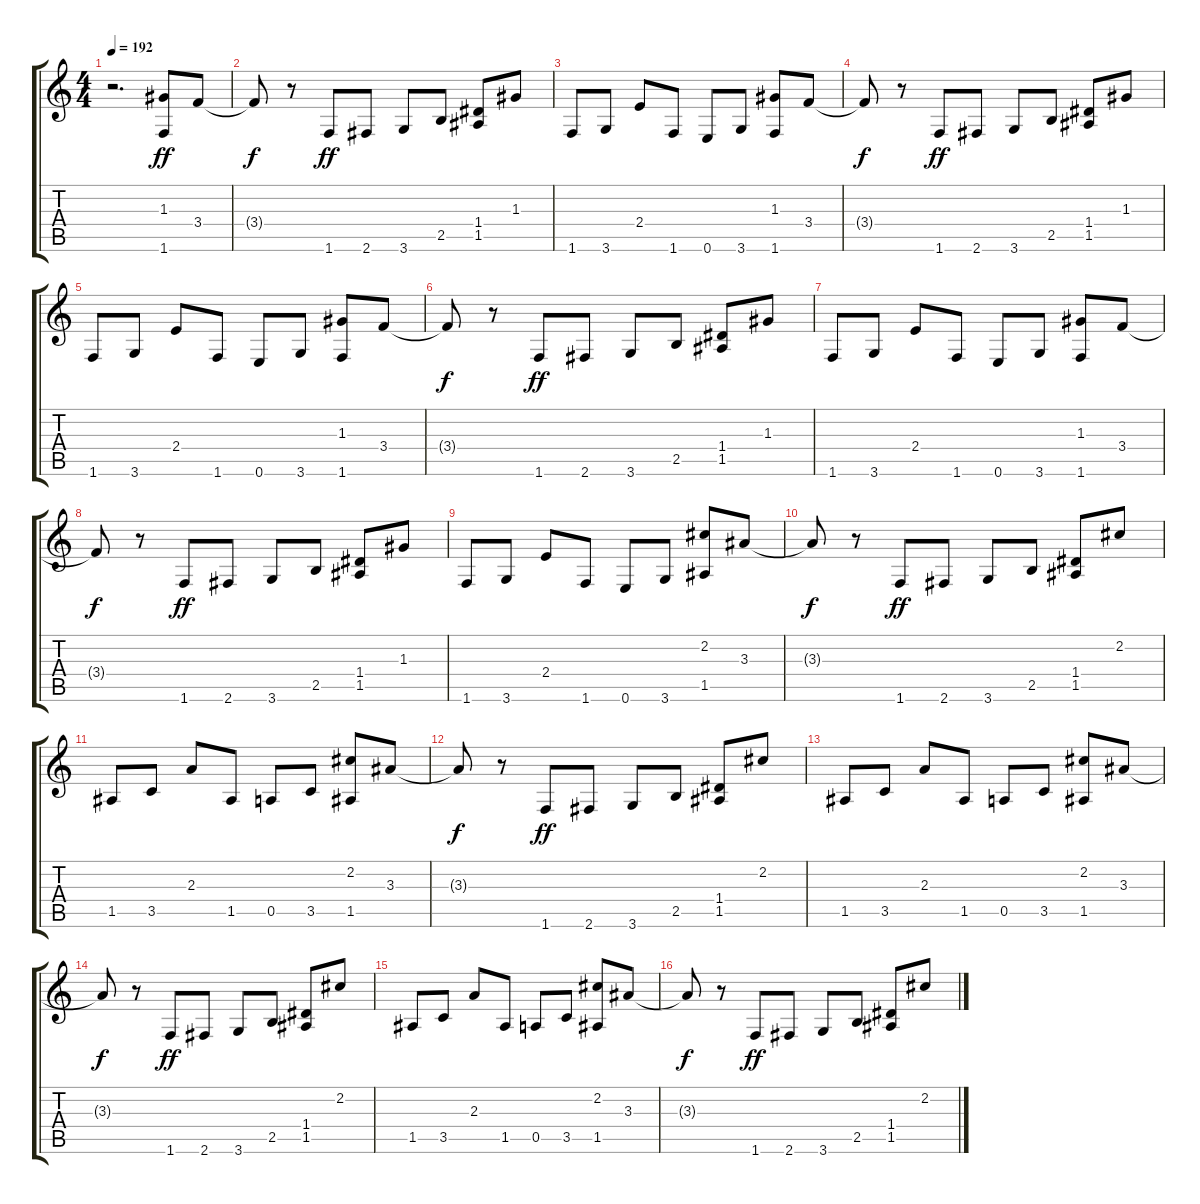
\track "" {instrument distortionguitar}
\staff {score tabs}
\tuning (E4 B3 G3 D3 A2 E2) {hide}
\ts (4 4)
\tempo 192
\clef g2
\ks c
r.2{d dy ff} (1.3 1.6).8 3.4.8 |
3.4{t}.8{dy f} r.8 1.6.8{dy ff} 2.6.8 3.6.8 2.5.8 (1.4 1.5).8 1.3.8 |
1.6.8 3.6.8 2.4.8 1.6.8 0.6.8 3.6.8 (1.3 1.6).8 3.4.8 |
3.4{t}.8{dy f} r.8 1.6.8{dy ff} 2.6.8 3.6.8 2.5.8 (1.4 1.5).8 1.3.8 |
1.6.8 3.6.8 2.4.8 1.6.8 0.6.8 3.6.8 (1.3 1.6).8 3.4.8 |
3.4{t}.8{dy f} r.8 1.6.8{dy ff} 2.6.8 3.6.8 2.5.8 (1.4 1.5).8 1.3.8 |
1.6.8 3.6.8 2.4.8 1.6.8 0.6.8 3.6.8 (1.3 1.6).8 3.4.8 |
3.4{t}.8{dy f} r.8 1.6.8{dy ff} 2.6.8 3.6.8 2.5.8 (1.4 1.5).8 1.3.8 |
1.6.8 3.6.8 2.4.8 1.6.8 0.6.8 3.6.8 (2.2 1.5).8 3.3.8 |
3.3{t}.8{dy f} r.8 1.6.8{dy ff} 2.6.8 3.6.8 2.5.8 (1.4 1.5).8 2.2.8 |
1.5.8 3.5.8 2.3.8 1.5.8 0.5.8 3.5.8 (2.2 1.5).8 3.3.8 |
3.3{t}.8{dy f} r.8 1.6.8{dy ff} 2.6.8 3.6.8 2.5.8 (1.4 1.5).8 2.2.8 |
1.5.8 3.5.8 2.3.8 1.5.8 0.5.8 3.5.8 (2.2 1.5).8 3.3.8 |
3.3{t}.8{dy f} r.8 1.6.8{dy ff} 2.6.8 3.6.8 2.5.8 (1.4 1.5).8 2.2.8 |
1.5.8 3.5.8 2.3.8 1.5.8 0.5.8 3.5.8 (2.2 1.5).8 3.3.8 |
3.3{t}.8{dy f} r.8 1.6.8{dy ff} 2.6.8 3.6.8 2.5.8 (1.4 1.5).8 2.2.8
